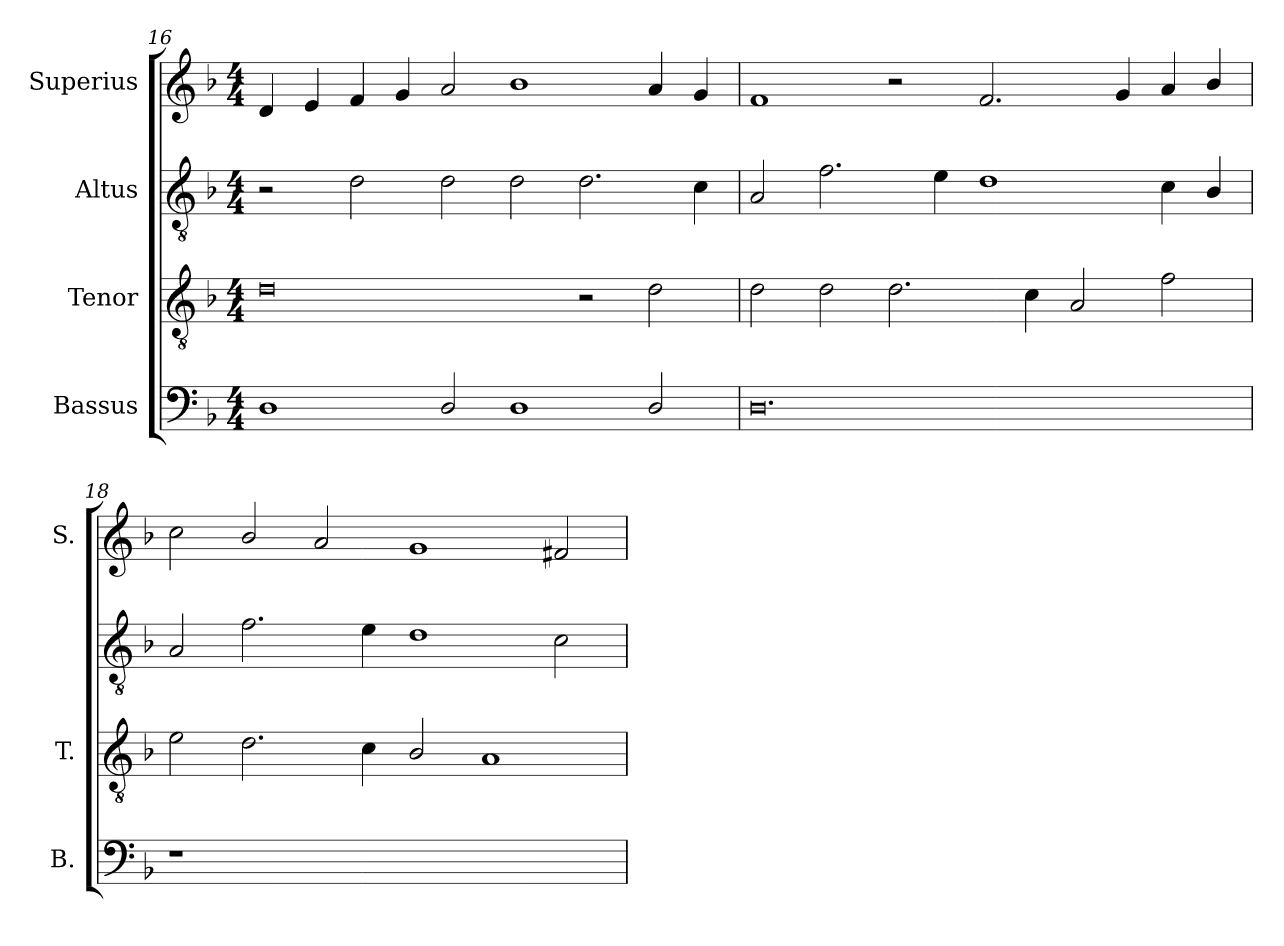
**kern	**kern	**kern	**kern
*part4	*part3	*part2	*part1
*staff4	*staff3	*staff2	*staff1
*I"Bassus	*I"Tenor	*I"Altus	*I"Superius
*I'B.	*I'T.	*	*I'S.
!!LO:LB:g=z
*clefF4	*clefGv2	*clefGv2	*clefG2
*	*ITrd7c12	*ITrd7c12	*
*k[b-]	*k[b-]	*k[b-]	*k[b-]
*F:	*F:	*F:	*F:
*M4/4	*M4/4	*M4/4	*M4/4
=16	=16	=16	=16
1Di	0Di	2r	4di/
.	.	.	4ei/
.	.	2Di\	4fi/
.	.	.	4gi/
2Di/	.	2Di\	2ai/
1Di	.	2Di\	1b-i
.	2r	2.Di\	.
2Di/	2Di\	.	4ai/
.	.	4Ci\	4gi/
=17	=17	=17	=17
0.Di	2Di\	2AAi/	1fi
.	2Di\	2.Fi\	.
.	2.Di\	.	2r
.	.	4Ei\	.
.	.	1Di	2.fi/
.	4Ci\	.	.
.	2AAi/	.	.
.	.	.	4gi/
.	2Fi\	4Ci\	4ai/
.	.	4BB-i/	4b-i/
=18	=18	=18	=18
!LO:N:vis=1	!	!	!
1r	2Ei\	2AAi/	2cci\
.	2.Di\	2.Fi\	2b-i/
0ryy	.	.	2ai/
.	4Ci\	4Ei\	.
.	2BB-i/	1Di	1gi
.	1AAi	.	.
.	.	2Ci\	2f#Xi/
=	=	=	=
*-	*-	*-	*-
